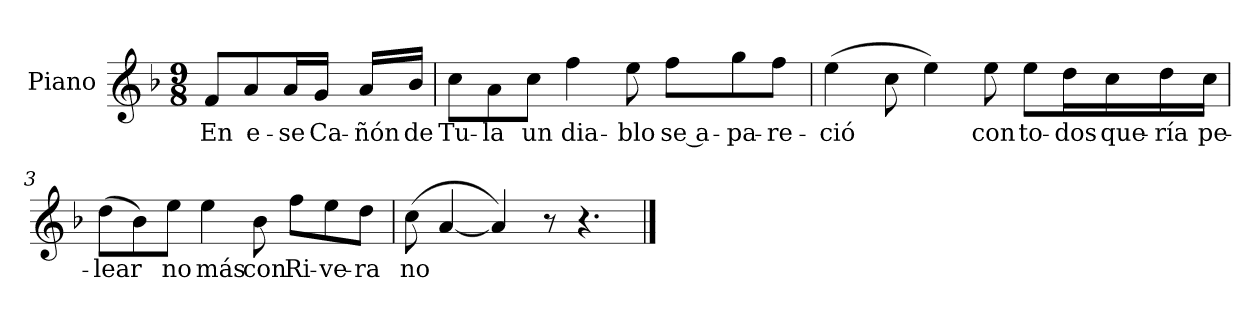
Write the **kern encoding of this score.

**kern	**text
*part1	*part1
*staff1	*staff1
*I"Piano	*
*I'Pno.	*
*clefG2	*
*k[b-]	*
*F:	*
*M9/8	*
=	=
8f/L	En
8a/	e-
16a/L	-se
16g/JJ	Ca-
16a/LL	-ñón
16b-/JJ	de
=1	=1
8cc\L	Tu-
8a\	-la
8cc\J	un
4ff\	dia-
8ee\	-blo
8ff\L	se a-
8gg\	-pa-
8ff\J	-re-
=2	=2
(>4ee\	-ció
8cc\	.
4ee\)	.
8ee\	con
8ee\L	to-
16dd\L	-dos
16cc\	que-
16dd\	-ría
16cc\JJ	pe-
=3	=3
(>8dd\L	-lear
8b-\)	.
8ee\J	no
4ee\	más
8b-\	con
8ff\L	Ri-
8ee\	-ve-
8dd\J	-ra
=4	=4
(<8cc\	no
[4a/	.
4a/])	.
8r	.
4.r	.
==	==
*-	*-
